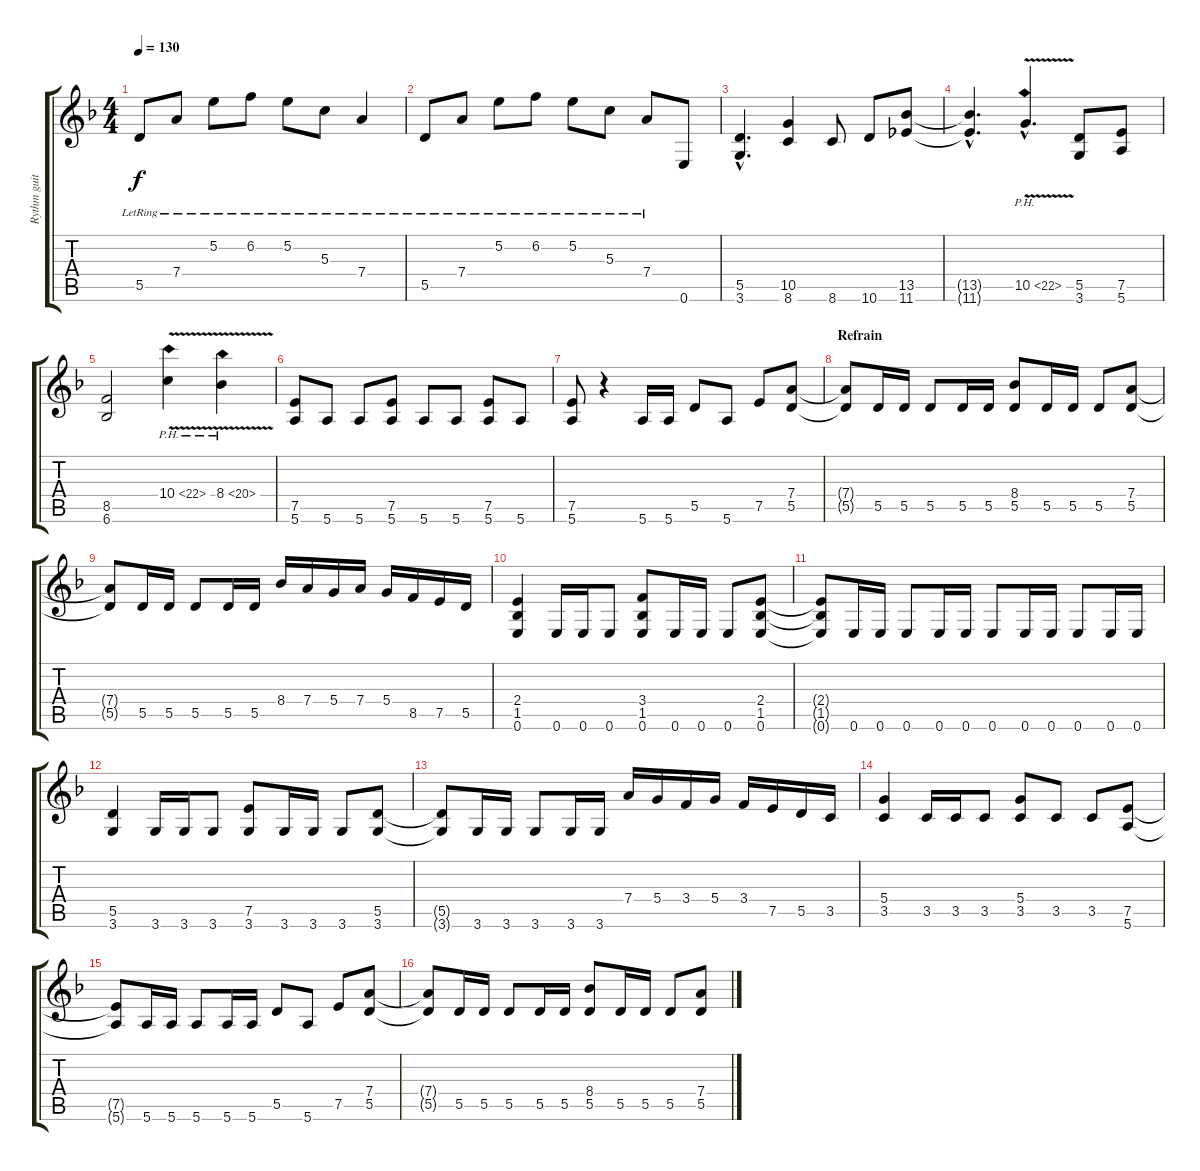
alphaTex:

\track ("Rythm guitar" "Rythm guit") {instrument acousticguitarsteel}
\staff {score tabs}
\tuning (E4 B3 G3 D3 A2 E2) {hide}
\ts (4 4)
\tempo 130
\clef g2
\ks dminor
5.5{lr}.8{dy f} 7.4{lr}.8 5.2{lr}.8 6.2{lr}.8 5.2{lr}.8 5.3{lr}.8 7.4{lr}.4 |
5.5{lr}.8 7.4{lr}.8 5.2{lr}.8 6.2{lr}.8 5.2{lr}.8 5.3{lr}.8 7.4{lr}.8 0.6.8{balance 0 instrument overdrivenguitar} |
(5.5{hac} 3.6{hac}).4{d} (10.5 8.6).4 8.6.8 10.6.8 (13.5 11.6).8 |
(13.5{hac t} 11.6{hac t}).4{d} 10.5{ph 12 v hac}.4{d} (5.5 3.6).8 (7.5 5.6).8 |
(8.5 6.6).2 10.4{ph 12 v}.4 8.4{ph 12 v}.4 |
(7.5 5.6).8 5.6.8 5.6.8 (7.5 5.6).8 5.6.8 5.6.8 (7.5 5.6).8 5.6.8 |
(7.5 5.6).8 r.4 5.6.16 5.6.16 5.5.8 5.6.8 7.5.8 (7.4 5.5).8 |
\section ("" "Refrain")
(7.4{t} 5.5{t}).8 5.5.16 5.5.16 5.5.8 5.5.16 5.5.16 (8.4 5.5).8 5.5.16 5.5.16 5.5.8 (7.4 5.5).8 |
(7.4{t} 5.5{t}).8 5.5.16 5.5.16 5.5.8 5.5.16 5.5.16 8.4.16 7.4.16 5.4.16 7.4.16 5.4.16 8.5.16 7.5.16 5.5.16 |
(2.4 1.5 0.6).4 0.6.16 0.6.16 0.6.8 (3.4 1.5 0.6).8 0.6.16 0.6.16 0.6.8 (2.4 1.5 0.6).8 |
(2.4{t} 1.5{t} 0.6{t}).8 0.6.16 0.6.16 0.6.8 0.6.16 0.6.16 0.6.8 0.6.16 0.6.16 0.6.8 0.6.16 0.6.16 |
(5.5 3.6).4 3.6.16 3.6.16 3.6.8 (7.5 3.6).8 3.6.16 3.6.16 3.6.8 (5.5 3.6).8 |
(5.5{t} 3.6{t}).8 3.6.16 3.6.16 3.6.8 3.6.16 3.6.16 7.4.16 5.4.16 3.4.16 5.4.16 3.4.16 7.5.16 5.5.16 3.5.16 |
(5.4 3.5).4 3.5.16 3.5.16 3.5.8 (5.4 3.5).8 3.5.8 3.5.8 (7.5 5.6).8 |
(7.5{t} 5.6{t}).8 5.6.16 5.6.16 5.6.8 5.6.16 5.6.16 5.5.8 5.6.8 7.5.8 (7.4 5.5).8 |
(7.4{t} 5.5{t}).8 5.5.16 5.5.16 5.5.8 5.5.16 5.5.16 (8.4 5.5).8 5.5.16 5.5.16 5.5.8 (7.4 5.5).8
